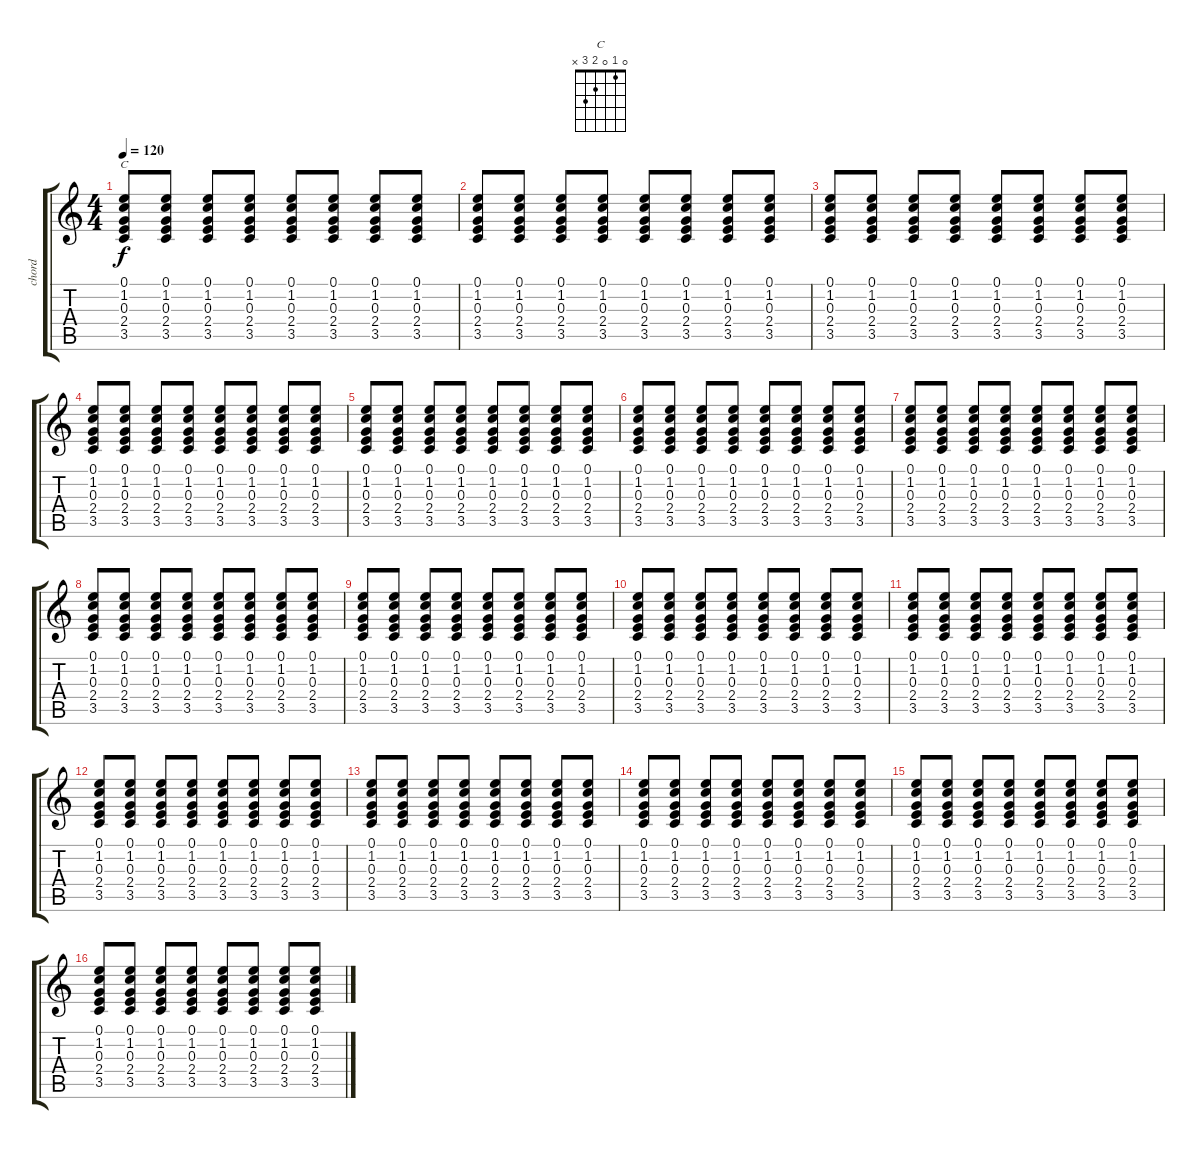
\track ("chord" "chord") {instrument acousticguitarnylon}
\staff {score tabs}
\tuning (E4 B3 G3 D3 A2 E2) {hide}
\chord ("C" 0 1 0 2 3 x)
\ts (4 4)
\tempo 120
\clef g2
\ks c
(0.1 1.2 0.3 2.4 3.5).8{ch "C" dy f} (0.1 1.2 0.3 2.4 3.5).8 (0.1 1.2 0.3 2.4 3.5).8 (0.1 1.2 0.3 2.4 3.5).8 (0.1 1.2 0.3 2.4 3.5).8 (0.1 1.2 0.3 2.4 3.5).8 (0.1 1.2 0.3 2.4 3.5).8 (0.1 1.2 0.3 2.4 3.5).8 |
(0.1 1.2 0.3 2.4 3.5).8 (0.1 1.2 0.3 2.4 3.5).8 (0.1 1.2 0.3 2.4 3.5).8 (0.1 1.2 0.3 2.4 3.5).8 (0.1 1.2 0.3 2.4 3.5).8 (0.1 1.2 0.3 2.4 3.5).8 (0.1 1.2 0.3 2.4 3.5).8 (0.1 1.2 0.3 2.4 3.5).8 |
(0.1 1.2 0.3 2.4 3.5).8 (0.1 1.2 0.3 2.4 3.5).8 (0.1 1.2 0.3 2.4 3.5).8 (0.1 1.2 0.3 2.4 3.5).8 (0.1 1.2 0.3 2.4 3.5).8 (0.1 1.2 0.3 2.4 3.5).8 (0.1 1.2 0.3 2.4 3.5).8 (0.1 1.2 0.3 2.4 3.5).8 |
(0.1 1.2 0.3 2.4 3.5).8 (0.1 1.2 0.3 2.4 3.5).8 (0.1 1.2 0.3 2.4 3.5).8 (0.1 1.2 0.3 2.4 3.5).8 (0.1 1.2 0.3 2.4 3.5).8 (0.1 1.2 0.3 2.4 3.5).8 (0.1 1.2 0.3 2.4 3.5).8 (0.1 1.2 0.3 2.4 3.5).8 |
(0.1 1.2 0.3 2.4 3.5).8 (0.1 1.2 0.3 2.4 3.5).8 (0.1 1.2 0.3 2.4 3.5).8 (0.1 1.2 0.3 2.4 3.5).8 (0.1 1.2 0.3 2.4 3.5).8 (0.1 1.2 0.3 2.4 3.5).8 (0.1 1.2 0.3 2.4 3.5).8 (0.1 1.2 0.3 2.4 3.5).8 |
(0.1 1.2 0.3 2.4 3.5).8 (0.1 1.2 0.3 2.4 3.5).8 (0.1 1.2 0.3 2.4 3.5).8 (0.1 1.2 0.3 2.4 3.5).8 (0.1 1.2 0.3 2.4 3.5).8 (0.1 1.2 0.3 2.4 3.5).8 (0.1 1.2 0.3 2.4 3.5).8 (0.1 1.2 0.3 2.4 3.5).8 |
(0.1 1.2 0.3 2.4 3.5).8 (0.1 1.2 0.3 2.4 3.5).8 (0.1 1.2 0.3 2.4 3.5).8 (0.1 1.2 0.3 2.4 3.5).8 (0.1 1.2 0.3 2.4 3.5).8 (0.1 1.2 0.3 2.4 3.5).8 (0.1 1.2 0.3 2.4 3.5).8 (0.1 1.2 0.3 2.4 3.5).8 |
(0.1 1.2 0.3 2.4 3.5).8 (0.1 1.2 0.3 2.4 3.5).8 (0.1 1.2 0.3 2.4 3.5).8 (0.1 1.2 0.3 2.4 3.5).8 (0.1 1.2 0.3 2.4 3.5).8 (0.1 1.2 0.3 2.4 3.5).8 (0.1 1.2 0.3 2.4 3.5).8 (0.1 1.2 0.3 2.4 3.5).8 |
(0.1 1.2 0.3 2.4 3.5).8 (0.1 1.2 0.3 2.4 3.5).8 (0.1 1.2 0.3 2.4 3.5).8 (0.1 1.2 0.3 2.4 3.5).8 (0.1 1.2 0.3 2.4 3.5).8 (0.1 1.2 0.3 2.4 3.5).8 (0.1 1.2 0.3 2.4 3.5).8 (0.1 1.2 0.3 2.4 3.5).8 |
(0.1 1.2 0.3 2.4 3.5).8 (0.1 1.2 0.3 2.4 3.5).8 (0.1 1.2 0.3 2.4 3.5).8 (0.1 1.2 0.3 2.4 3.5).8 (0.1 1.2 0.3 2.4 3.5).8 (0.1 1.2 0.3 2.4 3.5).8 (0.1 1.2 0.3 2.4 3.5).8 (0.1 1.2 0.3 2.4 3.5).8 |
(0.1 1.2 0.3 2.4 3.5).8 (0.1 1.2 0.3 2.4 3.5).8 (0.1 1.2 0.3 2.4 3.5).8 (0.1 1.2 0.3 2.4 3.5).8 (0.1 1.2 0.3 2.4 3.5).8 (0.1 1.2 0.3 2.4 3.5).8 (0.1 1.2 0.3 2.4 3.5).8 (0.1 1.2 0.3 2.4 3.5).8 |
(0.1 1.2 0.3 2.4 3.5).8 (0.1 1.2 0.3 2.4 3.5).8 (0.1 1.2 0.3 2.4 3.5).8 (0.1 1.2 0.3 2.4 3.5).8 (0.1 1.2 0.3 2.4 3.5).8 (0.1 1.2 0.3 2.4 3.5).8 (0.1 1.2 0.3 2.4 3.5).8 (0.1 1.2 0.3 2.4 3.5).8 |
(0.1 1.2 0.3 2.4 3.5).8 (0.1 1.2 0.3 2.4 3.5).8 (0.1 1.2 0.3 2.4 3.5).8 (0.1 1.2 0.3 2.4 3.5).8 (0.1 1.2 0.3 2.4 3.5).8 (0.1 1.2 0.3 2.4 3.5).8 (0.1 1.2 0.3 2.4 3.5).8 (0.1 1.2 0.3 2.4 3.5).8 |
(0.1 1.2 0.3 2.4 3.5).8 (0.1 1.2 0.3 2.4 3.5).8 (0.1 1.2 0.3 2.4 3.5).8 (0.1 1.2 0.3 2.4 3.5).8 (0.1 1.2 0.3 2.4 3.5).8 (0.1 1.2 0.3 2.4 3.5).8 (0.1 1.2 0.3 2.4 3.5).8 (0.1 1.2 0.3 2.4 3.5).8 |
(0.1 1.2 0.3 2.4 3.5).8 (0.1 1.2 0.3 2.4 3.5).8 (0.1 1.2 0.3 2.4 3.5).8 (0.1 1.2 0.3 2.4 3.5).8 (0.1 1.2 0.3 2.4 3.5).8 (0.1 1.2 0.3 2.4 3.5).8 (0.1 1.2 0.3 2.4 3.5).8 (0.1 1.2 0.3 2.4 3.5).8 |
(0.1 1.2 0.3 2.4 3.5).8 (0.1 1.2 0.3 2.4 3.5).8 (0.1 1.2 0.3 2.4 3.5).8 (0.1 1.2 0.3 2.4 3.5).8 (0.1 1.2 0.3 2.4 3.5).8 (0.1 1.2 0.3 2.4 3.5).8 (0.1 1.2 0.3 2.4 3.5).8 (0.1 1.2 0.3 2.4 3.5).8
